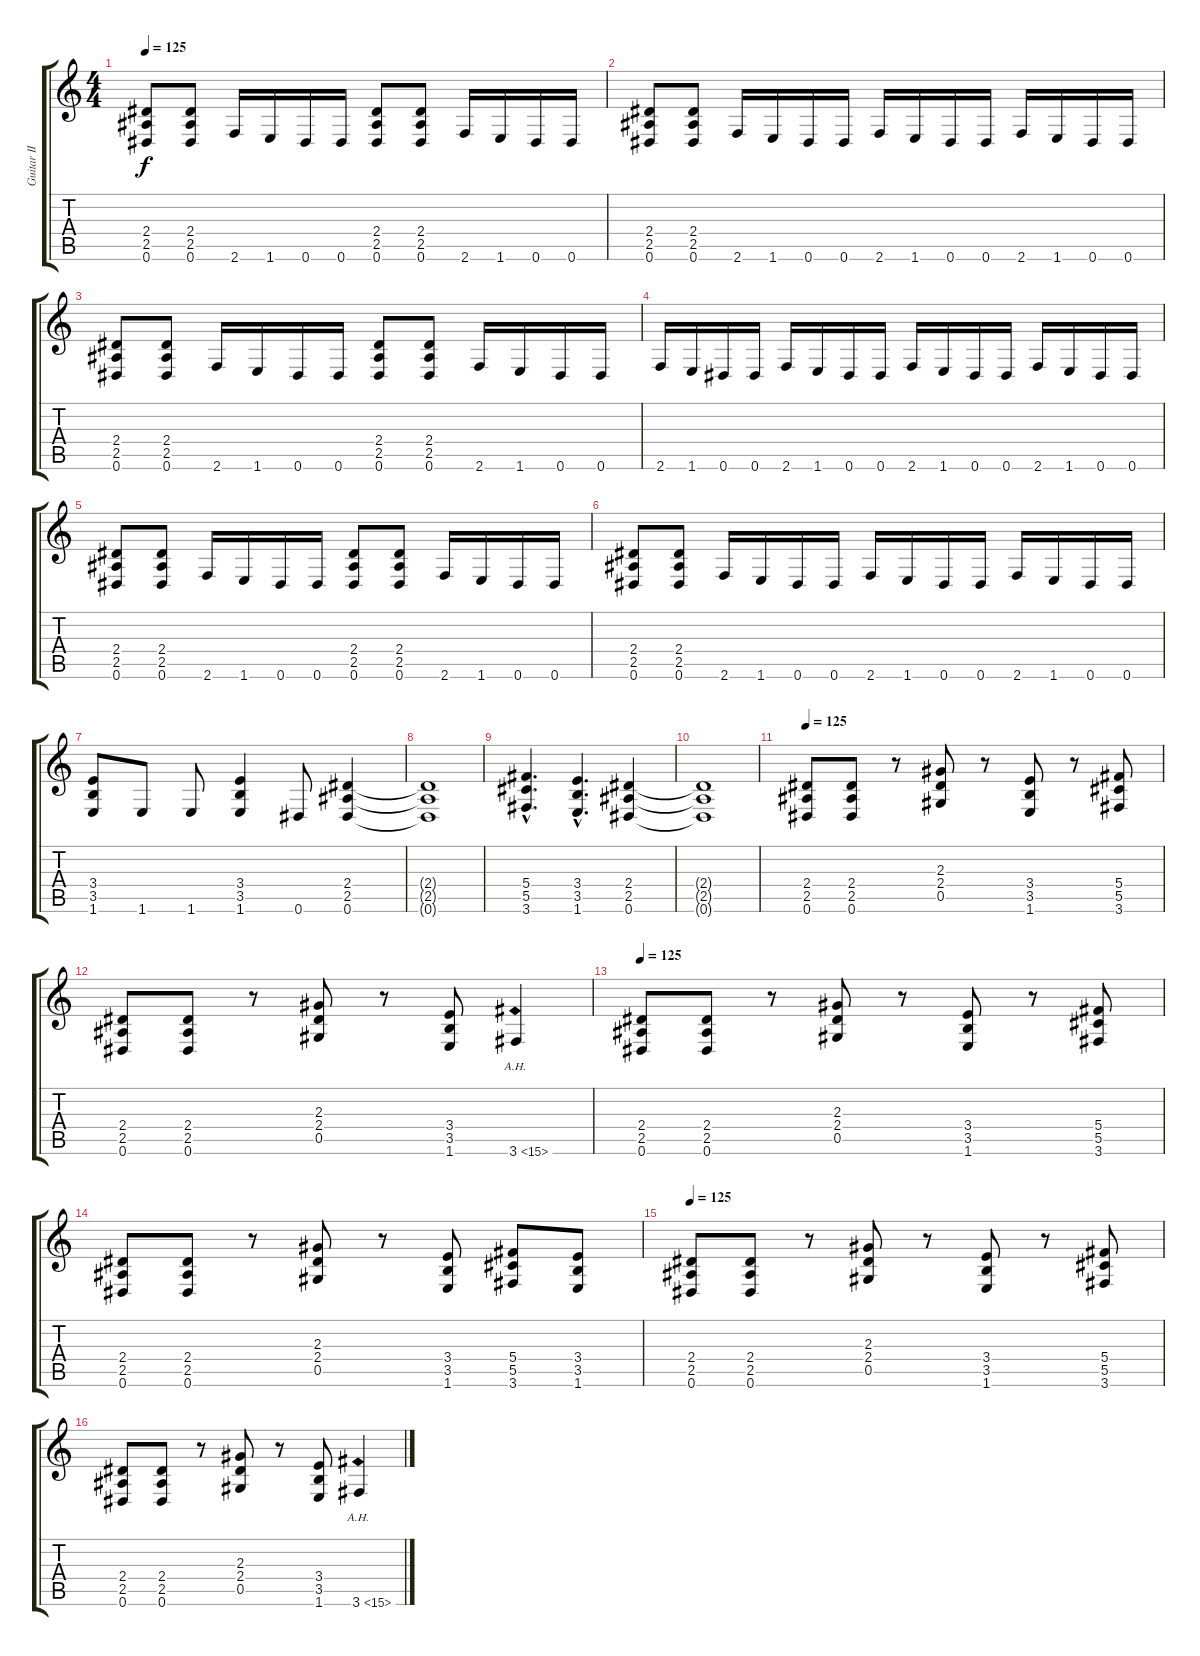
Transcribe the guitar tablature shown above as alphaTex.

\track ("Guitar II" "Guitar II") {instrument distortionguitar}
\staff {score tabs}
\tuning (Eb4 Bb3 Gb3 Db3 Ab2 Eb2) {hide}
\ts (4 4)
\tempo 125
\clef g2
\ks c
(2.4 2.5 0.6).8{dy f} (2.4 2.5 0.6).8 2.6.16 1.6.16 0.6.16 0.6.16 (2.4 2.5 0.6).8 (2.4 2.5 0.6).8 2.6.16 1.6.16 0.6.16 0.6.16 |
(2.4 2.5 0.6).8 (2.4 2.5 0.6).8 2.6.16 1.6.16 0.6.16 0.6.16 2.6.16 1.6.16 0.6.16 0.6.16 2.6.16 1.6.16 0.6.16 0.6.16 |
(2.4 2.5 0.6).8 (2.4 2.5 0.6).8 2.6.16 1.6.16 0.6.16 0.6.16 (2.4 2.5 0.6).8 (2.4 2.5 0.6).8 2.6.16 1.6.16 0.6.16 0.6.16 |
2.6.16 1.6.16 0.6.16 0.6.16 2.6.16 1.6.16 0.6.16 0.6.16 2.6.16 1.6.16 0.6.16 0.6.16 2.6.16 1.6.16 0.6.16 0.6.16 |
(2.4 2.5 0.6).8 (2.4 2.5 0.6).8 2.6.16 1.6.16 0.6.16 0.6.16 (2.4 2.5 0.6).8 (2.4 2.5 0.6).8 2.6.16 1.6.16 0.6.16 0.6.16 |
(2.4 2.5 0.6).8 (2.4 2.5 0.6).8 2.6.16 1.6.16 0.6.16 0.6.16 2.6.16 1.6.16 0.6.16 0.6.16 2.6.16 1.6.16 0.6.16 0.6.16 |
(3.4 3.5 1.6).8 1.6.8 1.6.8 (3.4 3.5 1.6).4 0.6.8 (2.4 2.5 0.6).4 |
(2.4{t} 2.5{t} 0.6{t}).1 |
(5.4{hac} 5.5{hac} 3.6{hac}).4{d} (3.4{hac} 3.5{hac} 1.6{hac}).4{d} (2.4 2.5 0.6).4 |
(2.4{t} 2.5{t} 0.6{t}).1 |
\tempo 125
(2.4 2.5 0.6).8 (2.4 2.5 0.6).8 r.8 (2.3 2.4 0.5).8 r.8 (3.4 3.5 1.6).8 r.8 (5.4 5.5 3.6).8 |
(2.4 2.5 0.6).8 (2.4 2.5 0.6).8 r.8 (2.3 2.4 0.5).8 r.8 (3.4 3.5 1.6).8 3.6{ah 12}.4 |
\tempo 125
(2.4 2.5 0.6).8 (2.4 2.5 0.6).8 r.8 (2.3 2.4 0.5).8 r.8 (3.4 3.5 1.6).8 r.8 (5.4 5.5 3.6).8 |
(2.4 2.5 0.6).8 (2.4 2.5 0.6).8 r.8 (2.3 2.4 0.5).8 r.8 (3.4 3.5 1.6).8 (5.4 5.5 3.6).8 (3.4 3.5 1.6).8 |
\tempo 125
(2.4 2.5 0.6).8 (2.4 2.5 0.6).8 r.8 (2.3 2.4 0.5).8 r.8 (3.4 3.5 1.6).8 r.8 (5.4 5.5 3.6).8 |
(2.4 2.5 0.6).8 (2.4 2.5 0.6).8 r.8 (2.3 2.4 0.5).8 r.8 (3.4 3.5 1.6).8 3.6{ah 12}.4
